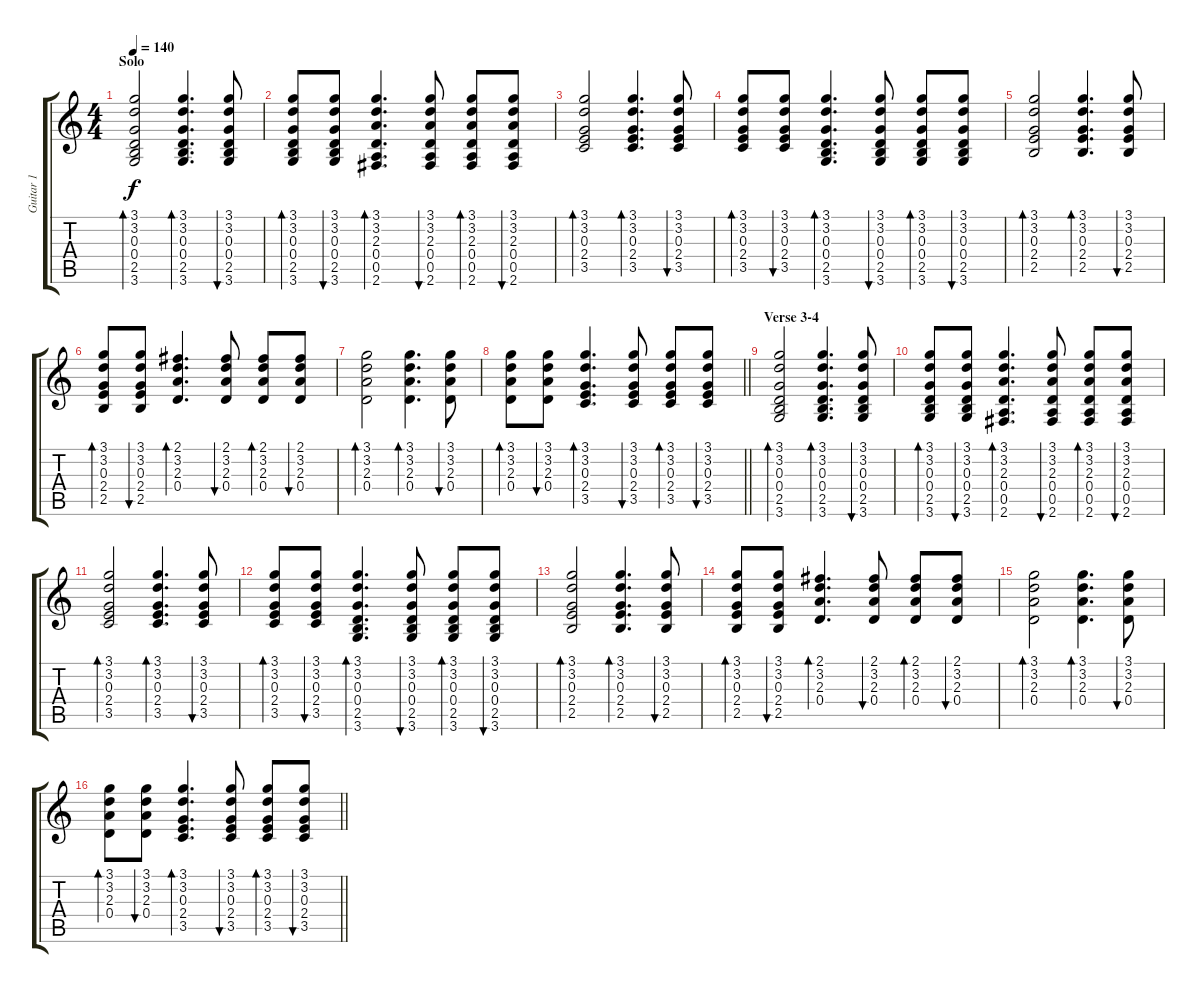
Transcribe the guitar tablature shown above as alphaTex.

\track ("Guitar 1" "Guitar 1") {instrument acousticguitarsteel}
\staff {score tabs}
\tuning (E4 B3 G3 D3 A2 E2) {hide}
\ts (4 4)
\section ("" "Solo")
\tempo 140
\clef g2
\ks c
(3.1 3.2 0.3 0.4 2.5 3.6).2{bd 60 dy f} (3.1 3.2 0.3 0.4 2.5 3.6).4{d bd 60} (3.1 3.2 0.3 0.4 2.5 3.6).8{bu 60} |
(3.1 3.2 0.3 0.4 2.5 3.6).8{bd 60} (3.1 3.2 0.3 0.4 2.5 3.6).8{bu 60} (3.1 3.2 2.3 0.4 0.5 2.6).4{d bd 60} (3.1 3.2 2.3 0.4 0.5 2.6).8{bu 60} (3.1 3.2 2.3 0.4 0.5 2.6).8{bd 60} (3.1 3.2 2.3 0.4 0.5 2.6).8{bu 60} |
(3.1 3.2 0.3 2.4 3.5).2{bd 60} (3.1 3.2 0.3 2.4 3.5).4{d bd 60} (3.1 3.2 0.3 2.4 3.5).8{bu 60} |
(3.1 3.2 0.3 2.4 3.5).8{bd 60} (3.1 3.2 0.3 2.4 3.5).8{bu 60} (3.1 3.2 0.3 0.4 2.5 3.6).4{d bd 60} (3.1 3.2 0.3 0.4 2.5 3.6).8{bu 60} (3.1 3.2 0.3 0.4 2.5 3.6).8{bd 60} (3.1 3.2 0.3 0.4 2.5 3.6).8{bu 60} |
(3.1 3.2 0.3 2.4 2.5).2{bd 60} (3.1 3.2 0.3 2.4 2.5).4{d bd 60} (3.1 3.2 0.3 2.4 2.5).8{bu 60} |
(3.1 3.2 0.3 2.4 2.5).8{bd 60} (3.1 3.2 0.3 2.4 2.5).8{bu 60} (2.1 3.2 2.3 0.4).4{d bd 60} (2.1 3.2 2.3 0.4).8{bu 60} (2.1 3.2 2.3 0.4).8{bd 60} (2.1 3.2 2.3 0.4).8{bu 60} |
(3.1 3.2 2.3 0.4).2{bd 60} (3.1 3.2 2.3 0.4).4{d bd 60} (3.1 3.2 2.3 0.4).8{bu 60} |
\barLineRight lightlight
(3.1 3.2 2.3 0.4).8{bd 60} (3.1 3.2 2.3 0.4).8{bu 60} (3.1 3.2 0.3 2.4 3.5).4{d bd 60} (3.1 3.2 0.3 2.4 3.5).8{bu 60} (3.1 3.2 0.3 2.4 3.5).8{bd 60} (3.1 3.2 0.3 2.4 3.5).8{bu 60} |
\section ("" "Verse 3-4")
(3.1 3.2 0.3 0.4 2.5 3.6).2{bd 60} (3.1 3.2 0.3 0.4 2.5 3.6).4{d bd 60} (3.1 3.2 0.3 0.4 2.5 3.6).8{bu 60} |
(3.1 3.2 0.3 0.4 2.5 3.6).8{bd 60} (3.1 3.2 0.3 0.4 2.5 3.6).8{bu 60} (3.1 3.2 2.3 0.4 0.5 2.6).4{d bd 60} (3.1 3.2 2.3 0.4 0.5 2.6).8{bu 60} (3.1 3.2 2.3 0.4 0.5 2.6).8{bd 60} (3.1 3.2 2.3 0.4 0.5 2.6).8{bu 60} |
(3.1 3.2 0.3 2.4 3.5).2{bd 60} (3.1 3.2 0.3 2.4 3.5).4{d bd 60} (3.1 3.2 0.3 2.4 3.5).8{bu 60} |
(3.1 3.2 0.3 2.4 3.5).8{bd 60} (3.1 3.2 0.3 2.4 3.5).8{bu 60} (3.1 3.2 0.3 0.4 2.5 3.6).4{d bd 60} (3.1 3.2 0.3 0.4 2.5 3.6).8{bu 60} (3.1 3.2 0.3 0.4 2.5 3.6).8{bd 60} (3.1 3.2 0.3 0.4 2.5 3.6).8{bu 60} |
(3.1 3.2 0.3 2.4 2.5).2{bd 60} (3.1 3.2 0.3 2.4 2.5).4{d bd 60} (3.1 3.2 0.3 2.4 2.5).8{bu 60} |
(3.1 3.2 0.3 2.4 2.5).8{bd 60} (3.1 3.2 0.3 2.4 2.5).8{bu 60} (2.1 3.2 2.3 0.4).4{d bd 60} (2.1 3.2 2.3 0.4).8{bu 60} (2.1 3.2 2.3 0.4).8{bd 60} (2.1 3.2 2.3 0.4).8{bu 60} |
(3.1 3.2 2.3 0.4).2{bd 60} (3.1 3.2 2.3 0.4).4{d bd 60} (3.1 3.2 2.3 0.4).8{bu 60} |
\barLineRight lightlight
(3.1 3.2 2.3 0.4).8{bd 60} (3.1 3.2 2.3 0.4).8{bu 60} (3.1 3.2 0.3 2.4 3.5).4{d bd 60} (3.1 3.2 0.3 2.4 3.5).8{bu 60} (3.1 3.2 0.3 2.4 3.5).8{bd 60} (3.1 3.2 0.3 2.4 3.5).8{bu 60}
